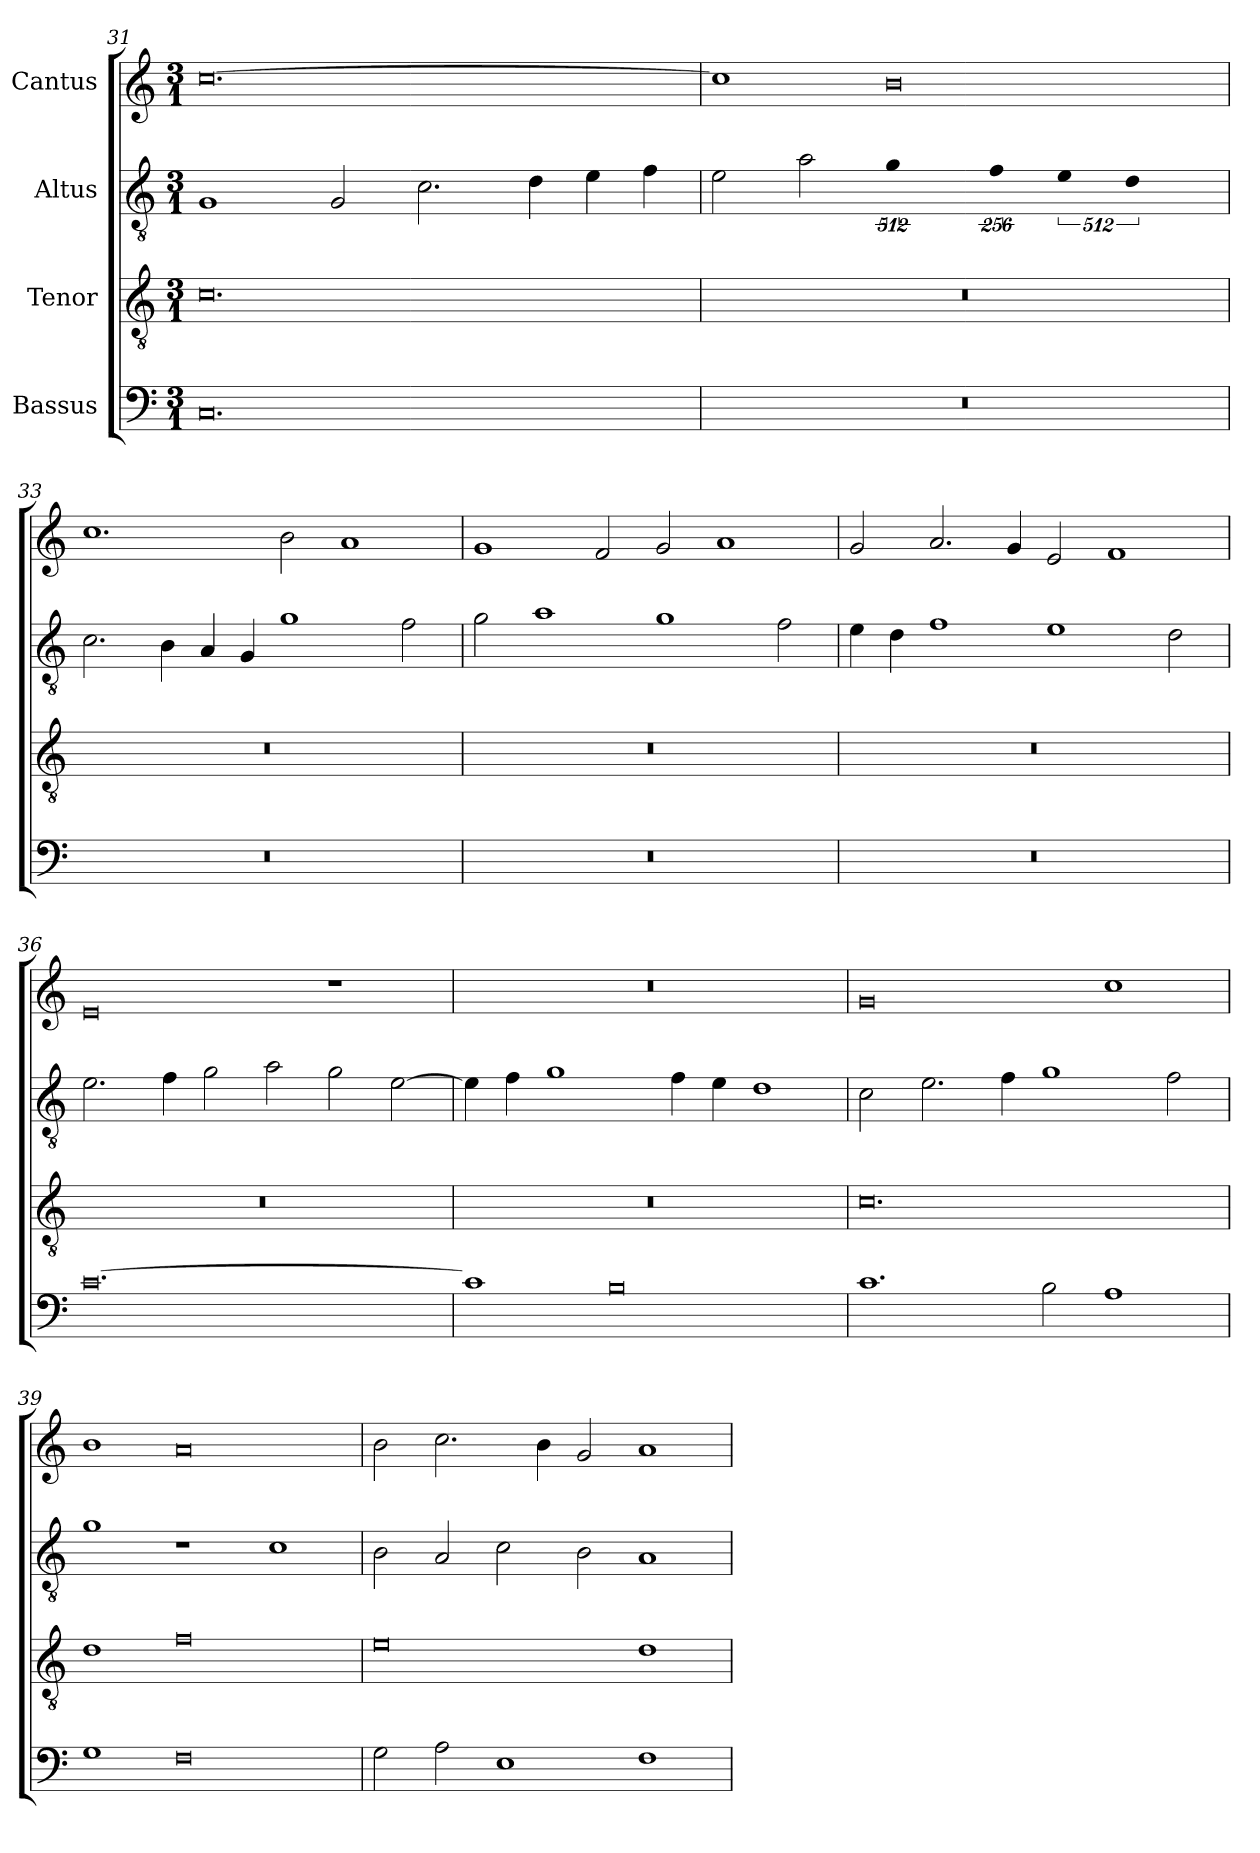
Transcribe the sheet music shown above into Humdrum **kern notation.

**kern	**kern	**kern	**kern
*part4	*part3	*part2	*part1
*staff4	*staff3	*staff2	*staff1
*I"Bassus	*I"Tenor	*I"Altus	*I"Cantus
*clefF4	*clefGv2	*clefGv2	*clefG2
*	*ITrd7c12	*ITrd7c12	*
*k[]	*k[]	*k[]	*k[]
*C:	*C:	*C:	*C:
*M3/1	*M3/1	*M3/1	*M3/1
=31	=31	=31	=31
0.Ci	0.Ci	1GGi	[>0.cci
.	.	2GGi/	.
.	.	2.Ci\	.
.	.	4Di\	.
.	.	4Ei\	.
.	.	4Fi\	.
!!LO:LB:g=z
=32	=32	=32	=32
!LO:N:vis=1	!LO:N:vis=1	!	!
0.r	0.r	2Ei\	1cci]
.	.	2Ai\	.
!	!	!LO:N:vis=1	!
.	.	512%341Gi	0bi
!	!	!LO:N:vis=2	!
.	.	512%171Fi\	.
!	!	!LO:N:vis=2	!
.	.	1024%341Ei\	.
!	!	!LO:N:vis=1	!
.	.	1024%683Di	.
=33	=33	=33	=33
!LO:N:vis=1	!LO:N:vis=1	!	!
0.r	0.r	2.Ci\	1.cci
.	.	4BBi\	.
.	.	4AAi/	.
.	.	4GGi/	.
.	.	1Gi	2bi\
.	.	.	1ai
.	.	2Fi\	.
=34	=34	=34	=34
!LO:N:vis=1	!LO:N:vis=1	!	!
0.r	0.r	2Gi\	1gi
.	.	1Ai	.
.	.	.	2fi/
.	.	1Gi	2gi/
.	.	.	1ai
.	.	2Fi\	.
=35	=35	=35	=35
!LO:N:vis=1	!LO:N:vis=1	!	!
0.r	0.r	4Ei\	2gi/
.	.	4Di\	.
.	.	1Fi	2.ai/
.	.	.	4gi/
.	.	1Ei	2ei/
.	.	.	1fi
.	.	2Di\	.
!!LO:LB:g=z
=36	=36	=36	=36
!	!LO:N:vis=1	!	!
[>0.ci	0.r	2.Ei\	0ei
.	.	4Fi\	.
.	.	2Gi\	.
.	.	2Ai\	.
.	.	2Gi\	1r
.	.	[>2Ei\	.
=37	=37	=37	=37
!	!LO:N:vis=1	!	!LO:N:vis=1
1ci]	0.r	4Ei\]	0.r
.	.	4Fi\	.
.	.	1Gi	.
0Bi	.	.	.
.	.	4Fi\	.
.	.	4Ei\	.
.	.	1Di	.
=38	=38	=38	=38
1.ci	0.Ci	2Ci\	0gi
.	.	2.Ei\	.
.	.	4Fi\	.
2Bi\	.	1Gi	.
1Ai	.	.	1cci
.	.	2Fi\	.
=39	=39	=39	=39
1Gi	1Di	1Gi	1bi
0Fi	0Fi	1r	0ai
.	.	1Ci	.
!!LO:LB:g=z
=40	=40	=40	=40
2Gi\	0Ei	2BBi\	2bi\
2Ai\	.	2AAi/	2.cci\
1Ei	.	2Ci\	.
.	.	.	4bi\
.	.	2BBi\	2gi/
1Fi	1Di	1AAi	1ai
=	=	=	=
*-	*-	*-	*-
